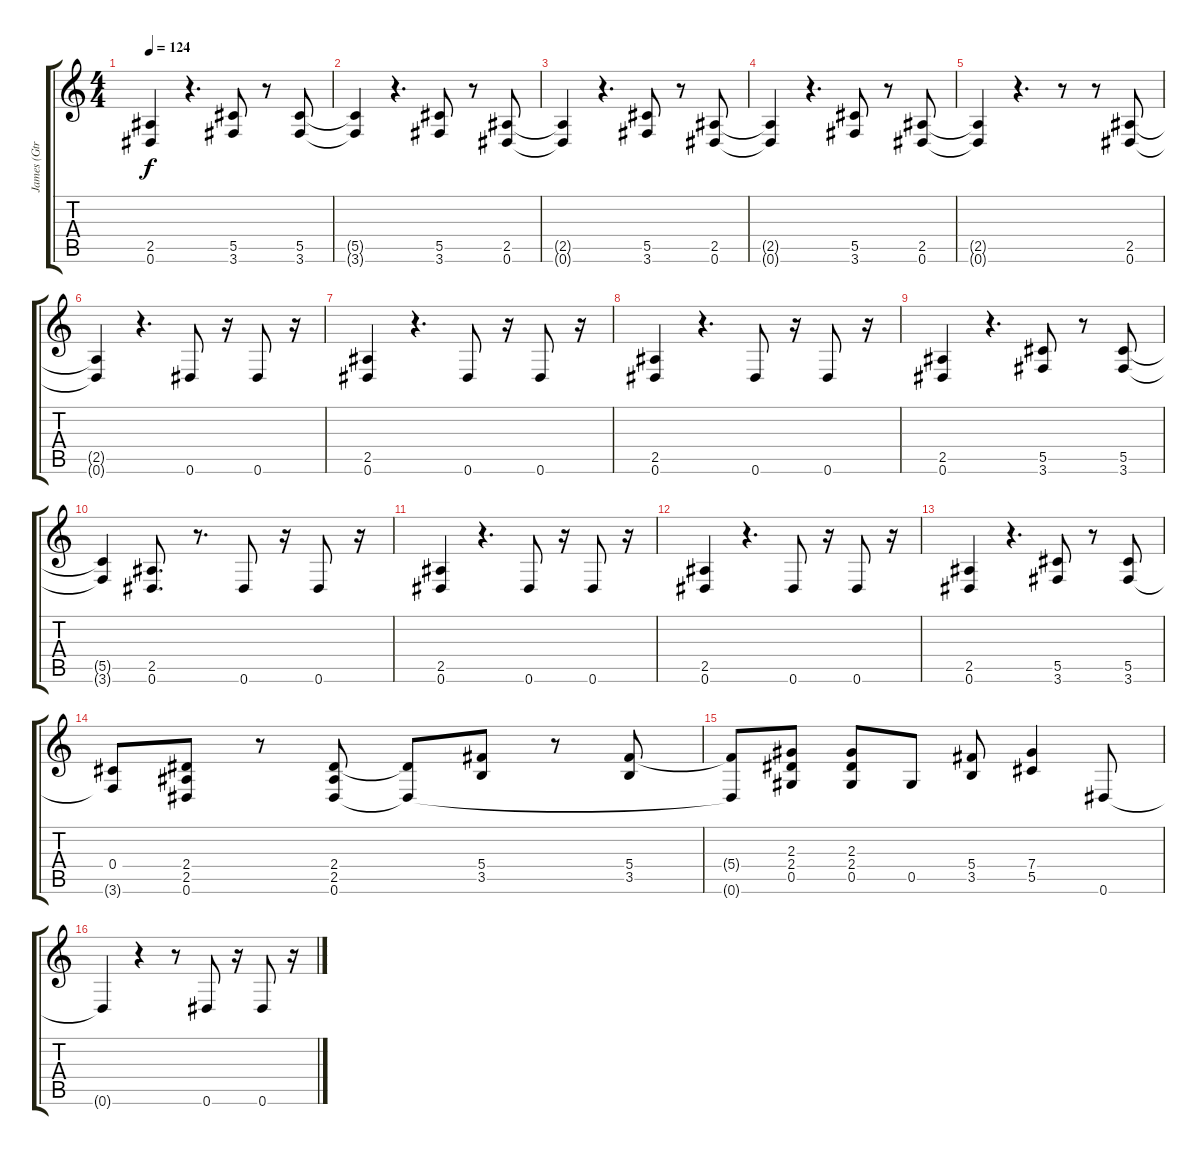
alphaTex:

\track ("James (Gtr. 3)" "James (Gtr") {instrument distortionguitar}
\staff {score tabs}
\tuning (Eb4 Bb3 Gb3 Db3 Ab2 Eb2) {hide}
\ts (4 4)
\tempo 124
\clef g2
\ks c
(2.5 0.6).4{dy f} r.4{d} (5.5 3.6).8 r.8 (5.5 3.6).8 |
(5.5{t} 3.6{t}).4 r.4{d} (5.5 3.6).8 r.8 (2.5 0.6).8 |
(2.5{t} 0.6{t}).4 r.4{d} (5.5 3.6).8 r.8 (2.5 0.6).8 |
(2.5{t} 0.6{t}).4 r.4{d} (5.5 3.6).8 r.8 (2.5 0.6).8 |
(2.5{t} 0.6{t}).4 r.4{d} r.8 r.8 (2.5 0.6).8 |
(2.5{t} 0.6{t}).4 r.4{d} 0.6.8 r.16 0.6.8 r.16 |
(2.5 0.6).4 r.4{d} 0.6.8 r.16 0.6.8 r.16 |
(2.5 0.6).4 r.4{d} 0.6.8 r.16 0.6.8 r.16 |
(2.5 0.6).4 r.4{d} (5.5 3.6).8 r.8 (5.5 3.6).8 |
(5.5{t} 3.6{t}).4 (2.5 0.6).8{d} r.8{d} 0.6.8 r.16 0.6.8 r.16 |
(2.5 0.6).4 r.4{d} 0.6.8 r.16 0.6.8 r.16 |
(2.5 0.6).4 r.4{d} 0.6.8 r.16 0.6.8 r.16 |
(2.5 0.6).4 r.4{d} (5.5 3.6).8 r.8 (5.5 3.6).8 |
(0.4 3.6{t}).8 (2.4 2.5 0.6).8 r.8 (2.4 2.5 0.6).8 (2.4{t} 0.6{t}).8 (5.4 3.5).8 r.8 (5.4 3.5).8 |
(5.4{t} 0.6{t}).8 (2.3 2.4 0.5).8 (2.3 2.4 0.5).8 0.5.8 (5.4 3.5).8 (7.4 5.5).4 0.6.8 |
0.6{t}.4 r.4 r.8 0.6.8 r.16 0.6.8 r.16
